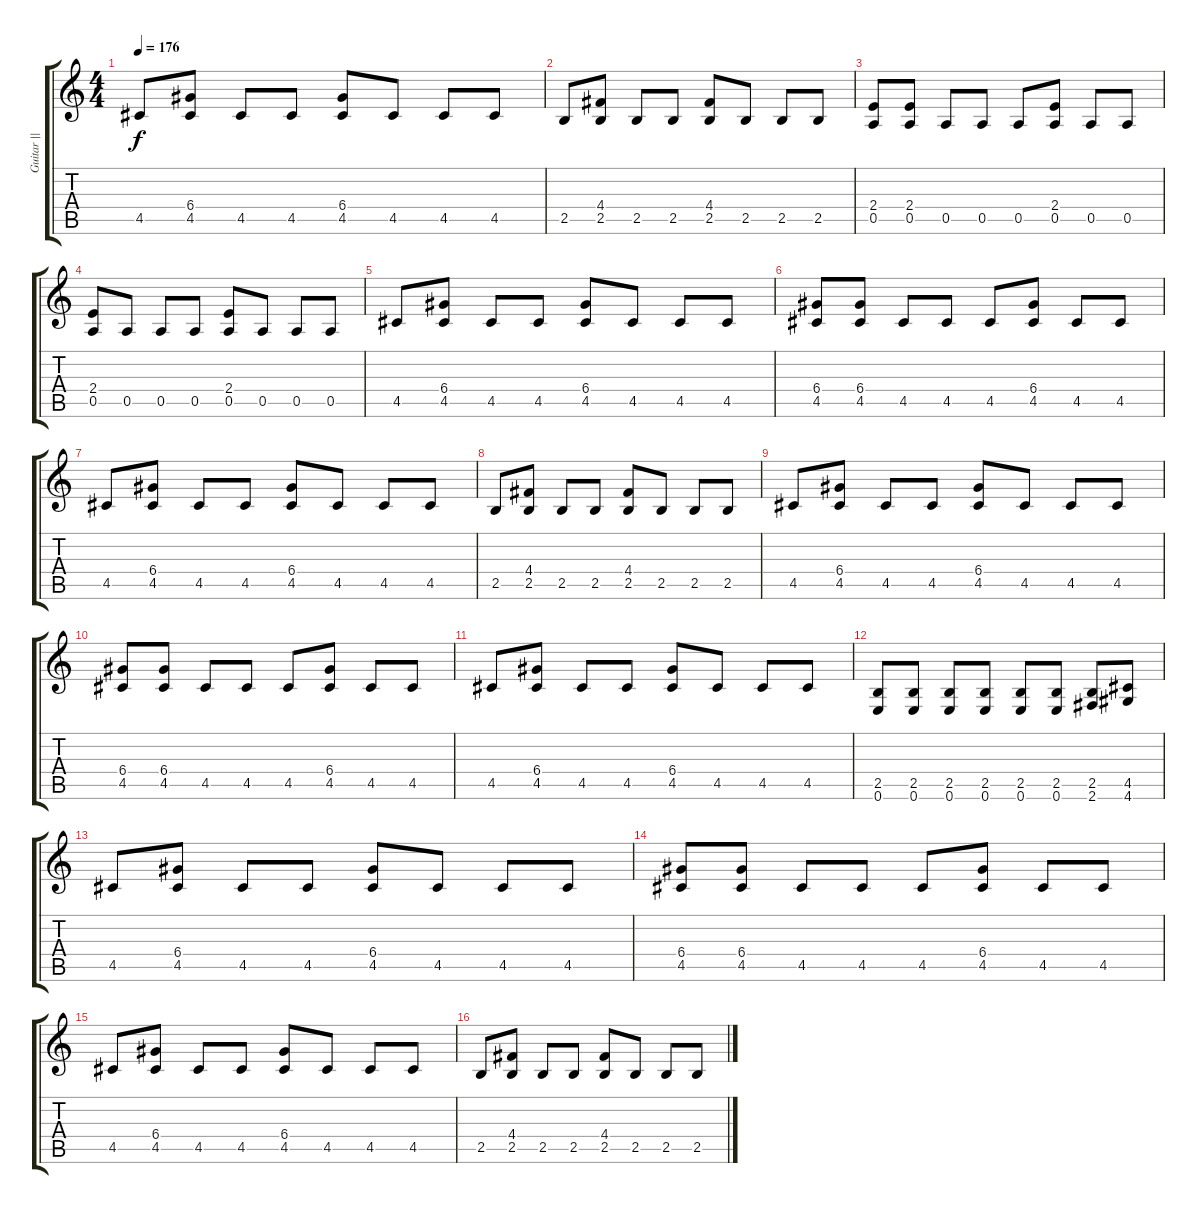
\track ("Guitar ||" "Guitar ||") {instrument distortionguitar}
\staff {score tabs}
\tuning (E4 B3 G3 D3 A2 E2) {hide}
\ts (4 4)
\tempo 176
\clef g2
\ks c
4.5.8{dy f} (6.4 4.5).8 4.5.8 4.5.8 (6.4 4.5).8 4.5.8 4.5.8 4.5.8 |
2.5.8 (4.4 2.5).8 2.5.8 2.5.8 (4.4 2.5).8 2.5.8 2.5.8 2.5.8 |
(2.4 0.5).8 (2.4 0.5).8 0.5.8 0.5.8 0.5.8 (2.4 0.5).8 0.5.8 0.5.8 |
(2.4 0.5).8 0.5.8 0.5.8 0.5.8 (2.4 0.5).8 0.5.8 0.5.8 0.5.8 |
4.5.8 (6.4 4.5).8 4.5.8 4.5.8 (6.4 4.5).8 4.5.8 4.5.8 4.5.8 |
(6.4 4.5).8 (6.4 4.5).8 4.5.8 4.5.8 4.5.8 (6.4 4.5).8 4.5.8 4.5.8 |
4.5.8 (6.4 4.5).8 4.5.8 4.5.8 (6.4 4.5).8 4.5.8 4.5.8 4.5.8 |
2.5.8 (4.4 2.5).8 2.5.8 2.5.8 (4.4 2.5).8 2.5.8 2.5.8 2.5.8 |
4.5.8 (6.4 4.5).8 4.5.8 4.5.8 (6.4 4.5).8 4.5.8 4.5.8 4.5.8 |
(6.4 4.5).8 (6.4 4.5).8 4.5.8 4.5.8 4.5.8 (6.4 4.5).8 4.5.8 4.5.8 |
4.5.8 (6.4 4.5).8 4.5.8 4.5.8 (6.4 4.5).8 4.5.8 4.5.8 4.5.8 |
(2.5 0.6).8 (2.5 0.6).8 (2.5 0.6).8 (2.5 0.6).8 (2.5 0.6).8 (2.5 0.6).8 (2.5 2.6).8 (4.5 4.6).8 |
4.5.8 (6.4 4.5).8 4.5.8 4.5.8 (6.4 4.5).8 4.5.8 4.5.8 4.5.8 |
(6.4 4.5).8 (6.4 4.5).8 4.5.8 4.5.8 4.5.8 (6.4 4.5).8 4.5.8 4.5.8 |
4.5.8 (6.4 4.5).8 4.5.8 4.5.8 (6.4 4.5).8 4.5.8 4.5.8 4.5.8 |
2.5.8 (4.4 2.5).8 2.5.8 2.5.8 (4.4 2.5).8 2.5.8 2.5.8 2.5.8
